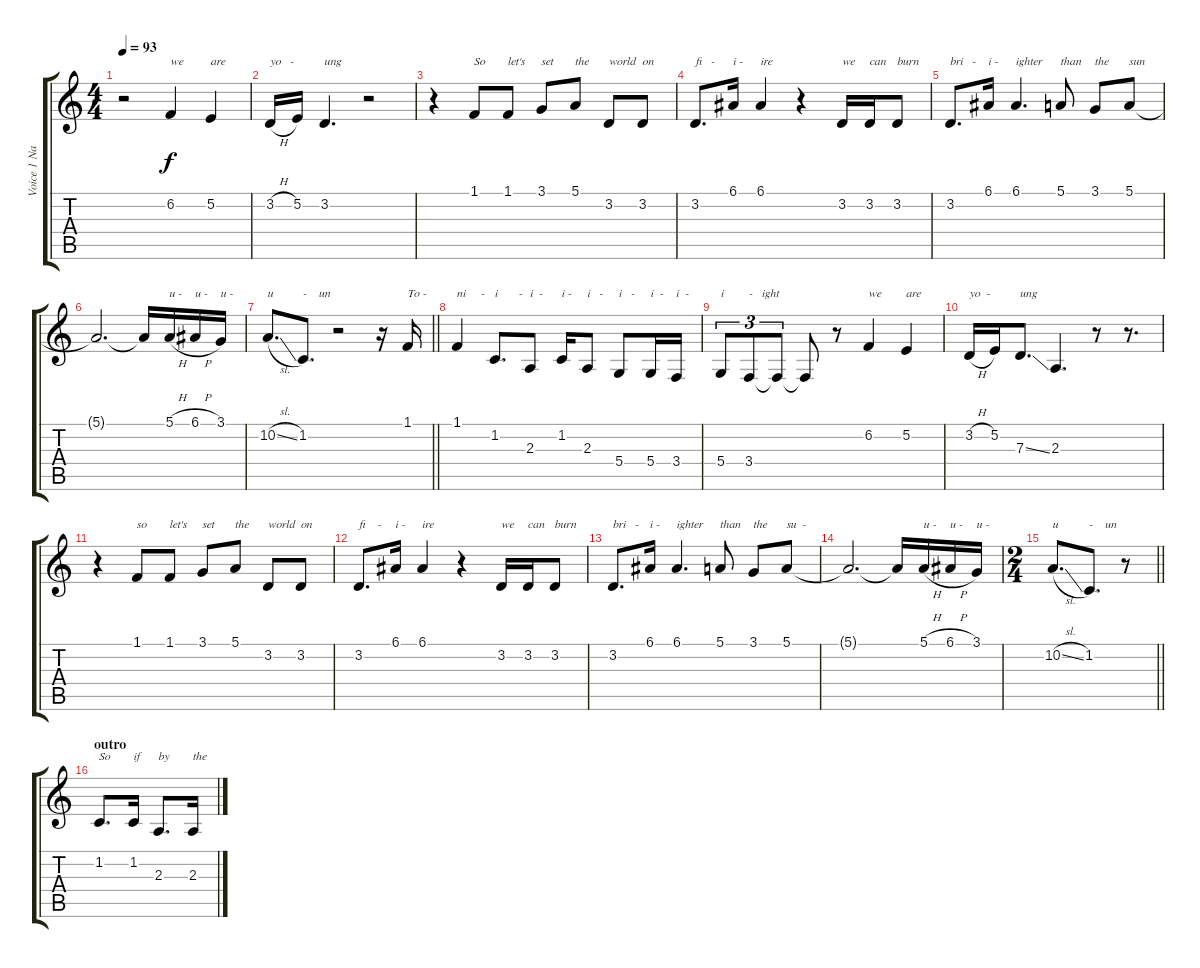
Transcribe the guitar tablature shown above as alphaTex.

\track ("Voice 1 Nate Ruess" "Voice 1 Na") {instrument tenorsax}
\staff {score tabs}
\tuning (E4 B3 G3 D3 A2 E2) {hide}
\ts (4 4)
\tempo 93
\clef g2
\ks c
r.2{dy f} 6.2.4{txt "we"} 5.2.4{txt "are"} |
3.2{h}.16{txt "yo   -"} 5.2.16 3.2.4{d txt "ung"} r.2 |
r.4 1.1.8{txt "So"} 1.1.8{txt "let's"} 3.1.8{txt "set"} 5.1.8{txt "the"} 3.2.8{txt "world"} 3.2.8{txt "on"} |
3.2.8{d txt "fi   -"} 6.1.16{txt "i -"} 6.1.4{txt "ire"} r.4 3.2.16{txt "we"} 3.2.16{txt "can"} 3.2.8{txt "burn"} |
3.2.8{d txt "bri   -"} 6.1.16{txt "i -"} 6.1.4{d txt "ighter"} 5.1.8{txt "than"} 3.1.8{txt "the"} 5.1.8{txt "sun"} |
5.1{t}.2{d} 5.1{t}.16 5.1{h}.16{txt "u -"} 6.1{h}.16{txt "u -"} 3.1.16{txt "u -"} |
\barLineRight lightlight
10.2{sl}.8{d txt "u"} 1.2.8{d txt "-    un"} r.2 r.16 1.1.16{txt "To -"} |
1.1.4{txt "ni     -"} 1.2.8{d txt "i       -"} 2.3.8{txt "i  -"} 1.2.16{txt "i -"} 2.3.8{txt "i   -"} 5.4.8{txt "i   -"} 5.4.16{txt "i  -"} 3.4.16{txt "i  -"} |
5.4.8{tu (3 2) txt "i"} 3.4.8{tu (3 2) txt "-   ight"} 3.4{t}.8{tu (3 2)} 3.4{t}.8 r.8 6.2.4{txt "we"} 5.2.4{txt "are"} |
3.2{h}.16{txt "yo  -"} 5.2.16 7.3{ss}.8{d txt "ung"} 2.3.4{d} r.8 r.8{d} |
r.4 1.1.8{txt "so"} 1.1.8{txt "let's"} 3.1.8{txt "set"} 5.1.8{txt "the"} 3.2.8{txt "world"} 3.2.8{txt "on"} |
3.2.8{d txt "fi    -"} 6.1.16{txt "i -"} 6.1.4{txt "ire"} r.4 3.2.16{txt "we"} 3.2.16{txt "can"} 3.2.8{txt "burn"} |
3.2.8{d txt "bri   -"} 6.1.16{txt "i -"} 6.1.4{d txt "ighter"} 5.1.8{txt "than "} 3.1.8{txt "the"} 5.1.8{txt "su  -"} |
5.1{t}.2{d} 5.1{t}.16 5.1{h}.16{txt "u -"} 6.1{h}.16{txt "u -"} 3.1.16{txt "u -"} |
\ts (2 4)
\barLineRight lightlight
10.2{sl}.8{d txt "u"} 1.2.8{d txt "-    un"} r.8 |
\section ("" "outro")
1.2.8{d txt "So"} 1.2.16{txt "if"} 2.3.8{d txt "by"} 2.3.16{txt "the"}
